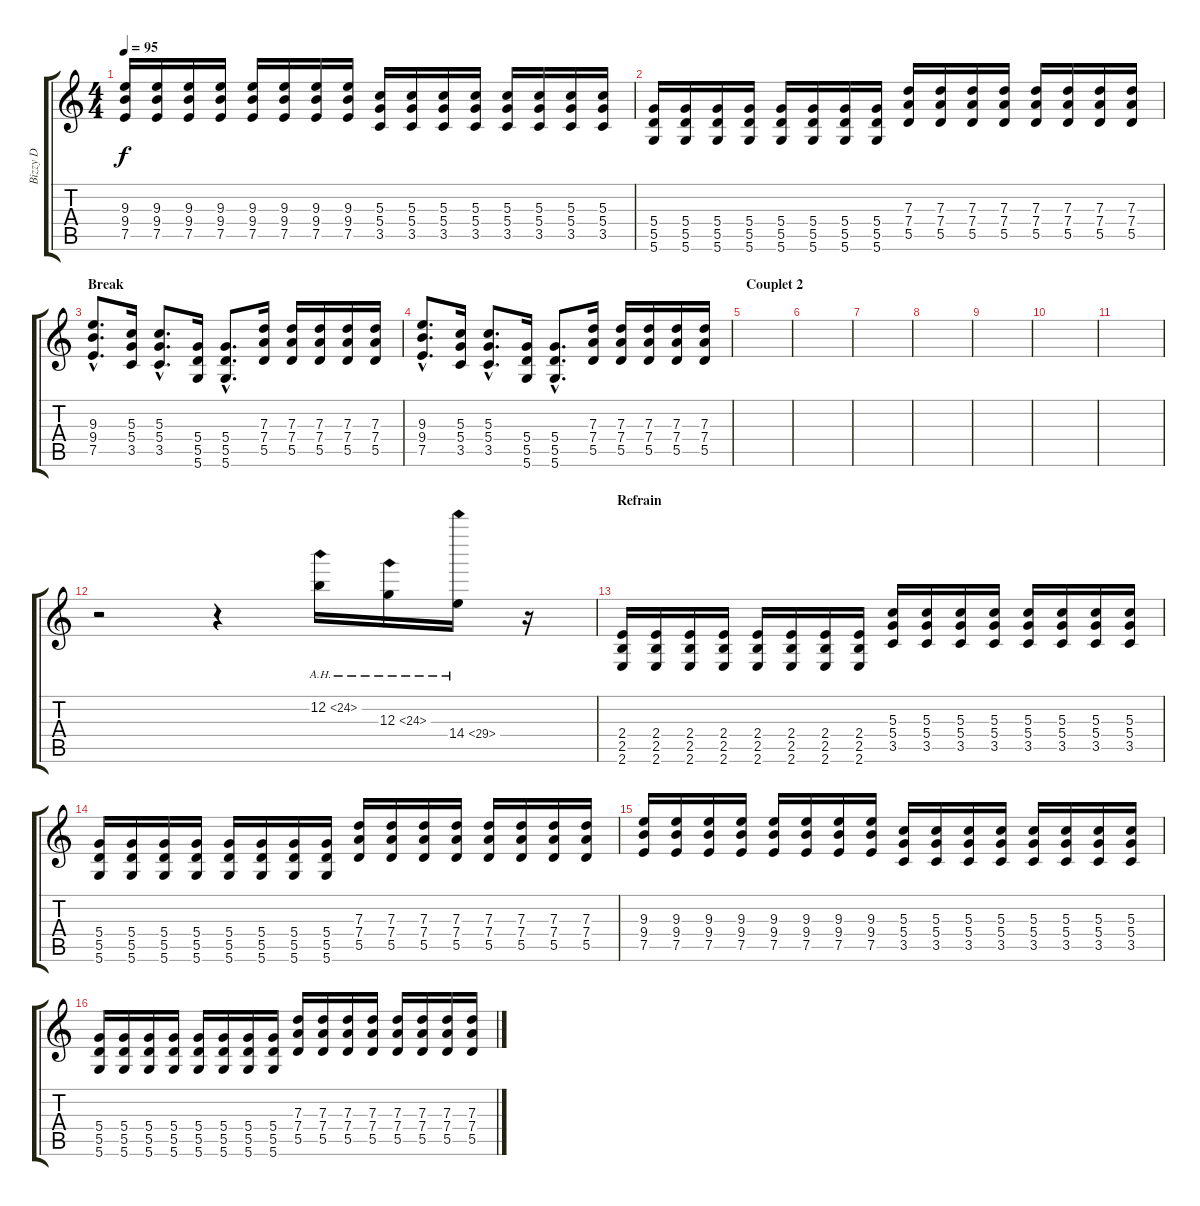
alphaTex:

\track ("Bizzy D" "Bizzy D") {instrument distortionguitar}
\staff {score tabs}
\tuning (E4 B3 G3 D3 A2 D2) {hide}
\ts (4 4)
\tempo 95
\clef g2
\ks c
(9.3 9.4 7.5).16{dy f} (9.3 9.4 7.5).16 (9.3 9.4 7.5).16 (9.3 9.4 7.5).16 (9.3 9.4 7.5).16 (9.3 9.4 7.5).16 (9.3 9.4 7.5).16 (9.3 9.4 7.5).16 (5.3 5.4 3.5).16 (5.3 5.4 3.5).16 (5.3 5.4 3.5).16 (5.3 5.4 3.5).16 (5.3 5.4 3.5).16 (5.3 5.4 3.5).16 (5.3 5.4 3.5).16 (5.3 5.4 3.5).16 |
(5.4 5.5 5.6).16 (5.4 5.5 5.6).16 (5.4 5.5 5.6).16 (5.4 5.5 5.6).16 (5.4 5.5 5.6).16 (5.4 5.5 5.6).16 (5.4 5.5 5.6).16 (5.4 5.5 5.6).16 (7.3 7.4 5.5).16 (7.3 7.4 5.5).16 (7.3 7.4 5.5).16 (7.3 7.4 5.5).16 (7.3 7.4 5.5).16 (7.3 7.4 5.5).16 (7.3 7.4 5.5).16 (7.3 7.4 5.5).16 |
\section ("" "Break")
(9.3{hac} 9.4{hac} 7.5{hac}).8{d} (5.3 5.4 3.5).16 (5.3{hac} 5.4{hac} 3.5{hac}).8{d} (5.4 5.5 5.6).16 (5.4{hac} 5.5{hac} 5.6{hac}).8{d} (7.3 7.4 5.5).16 (7.3 7.4 5.5).16 (7.3 7.4 5.5).16 (7.3 7.4 5.5).16 (7.3 7.4 5.5).16 |
(9.3{hac} 9.4{hac} 7.5{hac}).8{d} (5.3 5.4 3.5).16 (5.3{hac} 5.4{hac} 3.5{hac}).8{d} (5.4 5.5 5.6).16 (5.4{hac} 5.5{hac} 5.6{hac}).8{d} (7.3 7.4 5.5).16 (7.3 7.4 5.5).16 (7.3 7.4 5.5).16 (7.3 7.4 5.5).16 (7.3 7.4 5.5).16 |
\section ("" "Couplet 2")
|
|
|
|
|
|
|
r.2 r.4 12.2{ah 12}.16 12.3{ah 12}.16 14.4{ah 15}.16 r.16 |
\section ("" "Refrain")
(2.4 2.5 2.6).16 (2.4 2.5 2.6).16 (2.4 2.5 2.6).16 (2.4 2.5 2.6).16 (2.4 2.5 2.6).16 (2.4 2.5 2.6).16 (2.4 2.5 2.6).16 (2.4 2.5 2.6).16 (5.3 5.4 3.5).16 (5.3 5.4 3.5).16 (5.3 5.4 3.5).16 (5.3 5.4 3.5).16 (5.3 5.4 3.5).16 (5.3 5.4 3.5).16 (5.3 5.4 3.5).16 (5.3 5.4 3.5).16 |
(5.4 5.5 5.6).16 (5.4 5.5 5.6).16 (5.4 5.5 5.6).16 (5.4 5.5 5.6).16 (5.4 5.5 5.6).16 (5.4 5.5 5.6).16 (5.4 5.5 5.6).16 (5.4 5.5 5.6).16 (7.3 7.4 5.5).16 (7.3 7.4 5.5).16 (7.3 7.4 5.5).16 (7.3 7.4 5.5).16 (7.3 7.4 5.5).16 (7.3 7.4 5.5).16 (7.3 7.4 5.5).16 (7.3 7.4 5.5).16 |
(9.3 9.4 7.5).16 (9.3 9.4 7.5).16 (9.3 9.4 7.5).16 (9.3 9.4 7.5).16 (9.3 9.4 7.5).16 (9.3 9.4 7.5).16 (9.3 9.4 7.5).16 (9.3 9.4 7.5).16 (5.3 5.4 3.5).16 (5.3 5.4 3.5).16 (5.3 5.4 3.5).16 (5.3 5.4 3.5).16 (5.3 5.4 3.5).16 (5.3 5.4 3.5).16 (5.3 5.4 3.5).16 (5.3 5.4 3.5).16 |
(5.4 5.5 5.6).16 (5.4 5.5 5.6).16 (5.4 5.5 5.6).16 (5.4 5.5 5.6).16 (5.4 5.5 5.6).16 (5.4 5.5 5.6).16 (5.4 5.5 5.6).16 (5.4 5.5 5.6).16 (7.3 7.4 5.5).16 (7.3 7.4 5.5).16 (7.3 7.4 5.5).16 (7.3 7.4 5.5).16 (7.3 7.4 5.5).16 (7.3 7.4 5.5).16 (7.3 7.4 5.5).16 (7.3 7.4 5.5).16
